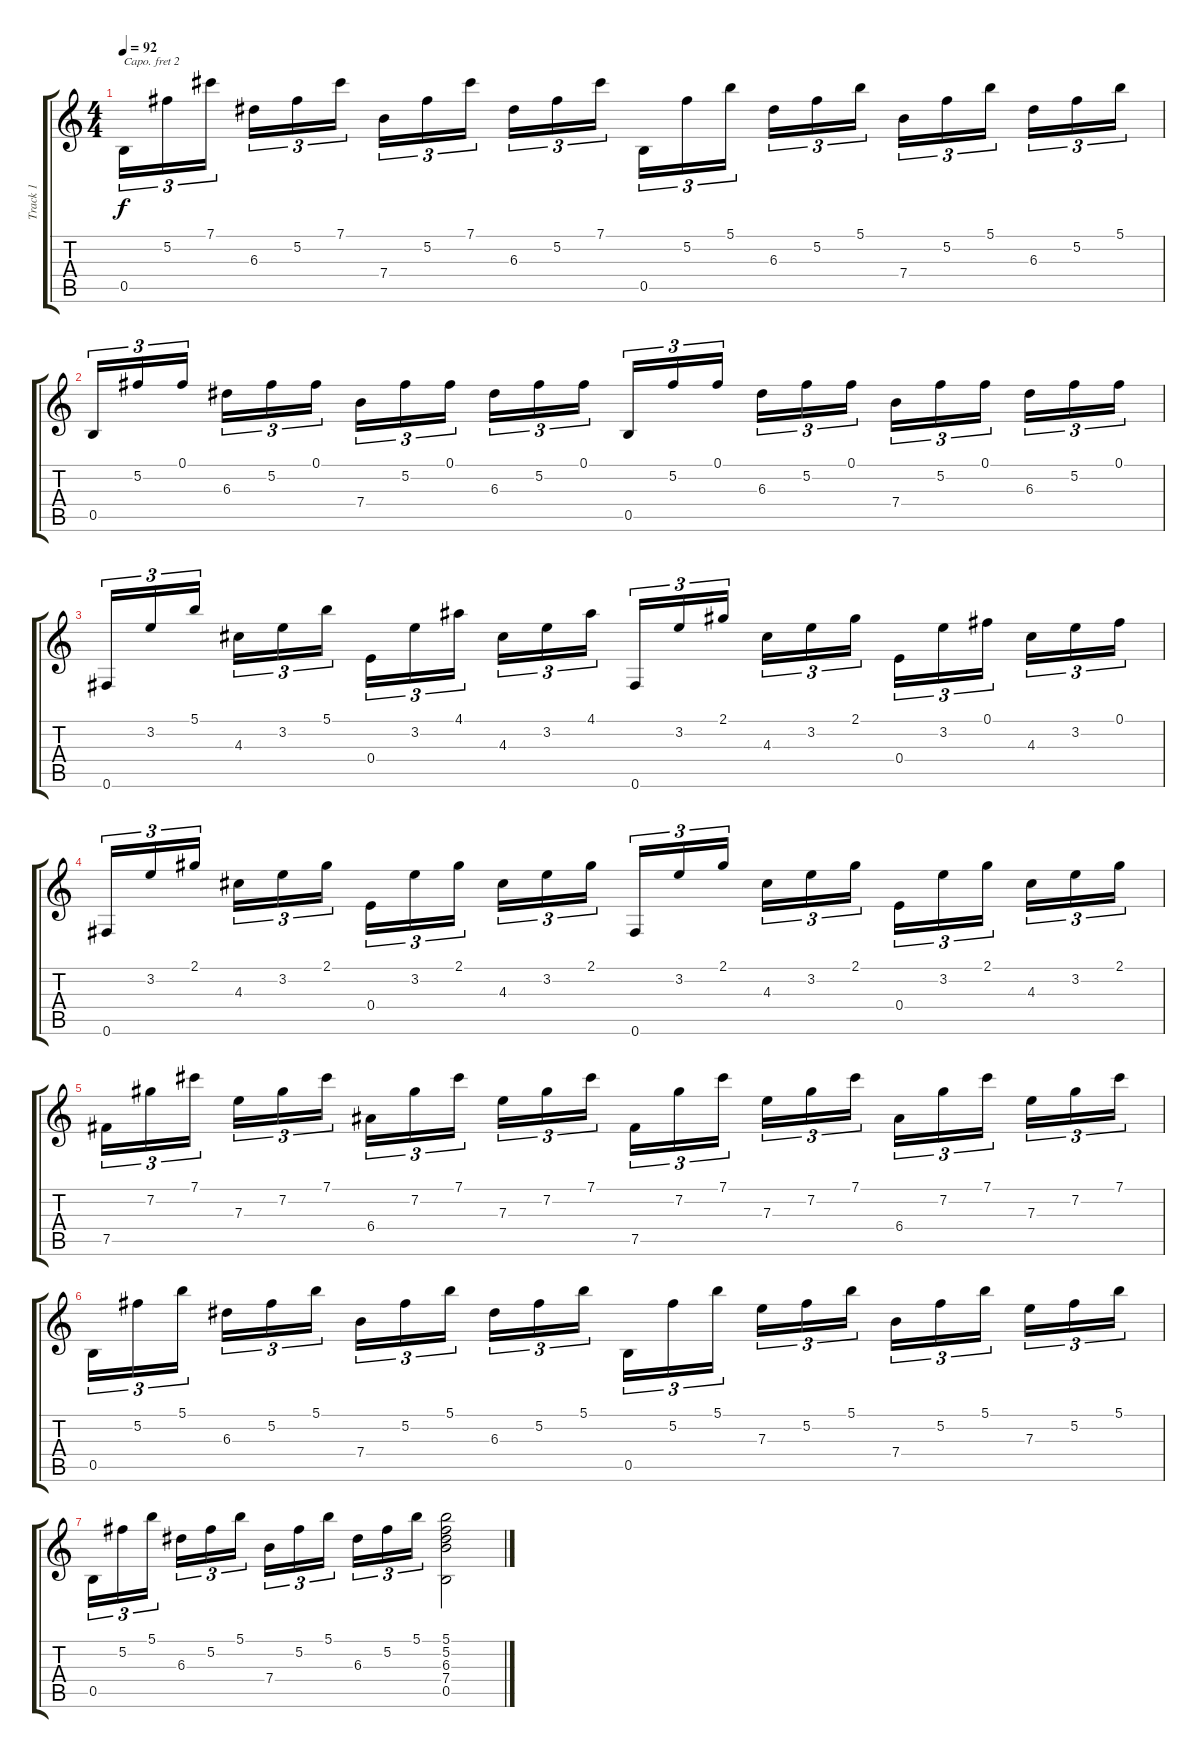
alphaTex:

\track ("Track 1" "Track 1") {instrument acousticguitarsteel}
\staff {score tabs}
\capo 2
\tuning (E4 B3 G3 D3 A2 E2) {hide}
\ts (4 4)
\tempo 92
\clef g2
\ks c
0.5.16{tu (3 2) dy f} 5.2.16{tu (3 2)} 7.1.16{tu (3 2) beam splitsecondary} 6.3.16{tu (3 2)} 5.2.16{tu (3 2)} 7.1.16{tu (3 2)} 7.4.16{tu (3 2)} 5.2.16{tu (3 2)} 7.1.16{tu (3 2) beam splitsecondary} 6.3.16{tu (3 2)} 5.2.16{tu (3 2)} 7.1.16{tu (3 2)} 0.5.16{tu (3 2)} 5.2.16{tu (3 2)} 5.1.16{tu (3 2) beam splitsecondary} 6.3.16{tu (3 2)} 5.2.16{tu (3 2)} 5.1.16{tu (3 2)} 7.4.16{tu (3 2)} 5.2.16{tu (3 2)} 5.1.16{tu (3 2) beam splitsecondary} 6.3.16{tu (3 2)} 5.2.16{tu (3 2)} 5.1.16{tu (3 2)} |
0.5.16{tu (3 2)} 5.2.16{tu (3 2)} 0.1.16{tu (3 2) beam splitsecondary} 6.3.16{tu (3 2)} 5.2.16{tu (3 2)} 0.1.16{tu (3 2)} 7.4.16{tu (3 2)} 5.2.16{tu (3 2)} 0.1.16{tu (3 2) beam splitsecondary} 6.3.16{tu (3 2)} 5.2.16{tu (3 2)} 0.1.16{tu (3 2)} 0.5.16{tu (3 2)} 5.2.16{tu (3 2)} 0.1.16{tu (3 2) beam splitsecondary} 6.3.16{tu (3 2)} 5.2.16{tu (3 2)} 0.1.16{tu (3 2)} 7.4.16{tu (3 2)} 5.2.16{tu (3 2)} 0.1.16{tu (3 2) beam splitsecondary} 6.3.16{tu (3 2)} 5.2.16{tu (3 2)} 0.1.16{tu (3 2)} |
0.6.16{tu (3 2)} 3.2.16{tu (3 2)} 5.1.16{tu (3 2) beam splitsecondary} 4.3.16{tu (3 2)} 3.2.16{tu (3 2)} 5.1.16{tu (3 2)} 0.4.16{tu (3 2)} 3.2.16{tu (3 2)} 4.1.16{tu (3 2) beam splitsecondary} 4.3.16{tu (3 2)} 3.2.16{tu (3 2)} 4.1.16{tu (3 2)} 0.6.16{tu (3 2)} 3.2.16{tu (3 2)} 2.1.16{tu (3 2) beam splitsecondary} 4.3.16{tu (3 2)} 3.2.16{tu (3 2)} 2.1.16{tu (3 2)} 0.4.16{tu (3 2)} 3.2.16{tu (3 2)} 0.1.16{tu (3 2) beam splitsecondary} 4.3.16{tu (3 2)} 3.2.16{tu (3 2)} 0.1.16{tu (3 2)} |
0.6.16{tu (3 2)} 3.2.16{tu (3 2)} 2.1.16{tu (3 2) beam splitsecondary} 4.3.16{tu (3 2)} 3.2.16{tu (3 2)} 2.1.16{tu (3 2)} 0.4.16{tu (3 2)} 3.2.16{tu (3 2)} 2.1.16{tu (3 2) beam splitsecondary} 4.3.16{tu (3 2)} 3.2.16{tu (3 2)} 2.1.16{tu (3 2)} 0.6.16{tu (3 2)} 3.2.16{tu (3 2)} 2.1.16{tu (3 2) beam splitsecondary} 4.3.16{tu (3 2)} 3.2.16{tu (3 2)} 2.1.16{tu (3 2)} 0.4.16{tu (3 2)} 3.2.16{tu (3 2)} 2.1.16{tu (3 2) beam splitsecondary} 4.3.16{tu (3 2)} 3.2.16{tu (3 2)} 2.1.16{tu (3 2)} |
7.5.16{tu (3 2)} 7.2.16{tu (3 2)} 7.1.16{tu (3 2) beam splitsecondary} 7.3.16{tu (3 2)} 7.2.16{tu (3 2)} 7.1.16{tu (3 2)} 6.4.16{tu (3 2)} 7.2.16{tu (3 2)} 7.1.16{tu (3 2) beam splitsecondary} 7.3.16{tu (3 2)} 7.2.16{tu (3 2)} 7.1.16{tu (3 2)} 7.5.16{tu (3 2)} 7.2.16{tu (3 2)} 7.1.16{tu (3 2) beam splitsecondary} 7.3.16{tu (3 2)} 7.2.16{tu (3 2)} 7.1.16{tu (3 2)} 6.4.16{tu (3 2)} 7.2.16{tu (3 2)} 7.1.16{tu (3 2) beam splitsecondary} 7.3.16{tu (3 2)} 7.2.16{tu (3 2)} 7.1.16{tu (3 2)} |
0.5.16{tu (3 2)} 5.2.16{tu (3 2)} 5.1.16{tu (3 2) beam splitsecondary} 6.3.16{tu (3 2)} 5.2.16{tu (3 2)} 5.1.16{tu (3 2)} 7.4.16{tu (3 2)} 5.2.16{tu (3 2)} 5.1.16{tu (3 2) beam splitsecondary} 6.3.16{tu (3 2)} 5.2.16{tu (3 2)} 5.1.16{tu (3 2)} 0.5.16{tu (3 2)} 5.2.16{tu (3 2)} 5.1.16{tu (3 2) beam splitsecondary} 7.3.16{tu (3 2)} 5.2.16{tu (3 2)} 5.1.16{tu (3 2)} 7.4.16{tu (3 2)} 5.2.16{tu (3 2)} 5.1.16{tu (3 2) beam splitsecondary} 7.3.16{tu (3 2)} 5.2.16{tu (3 2)} 5.1.16{tu (3 2)} |
0.5.16{tu (3 2)} 5.2.16{tu (3 2)} 5.1.16{tu (3 2) beam splitsecondary} 6.3.16{tu (3 2)} 5.2.16{tu (3 2)} 5.1.16{tu (3 2)} 7.4.16{tu (3 2)} 5.2.16{tu (3 2)} 5.1.16{tu (3 2) beam splitsecondary} 6.3.16{tu (3 2)} 5.2.16{tu (3 2)} 5.1.16{tu (3 2)} (5.1 5.2 6.3 7.4 0.5).2
